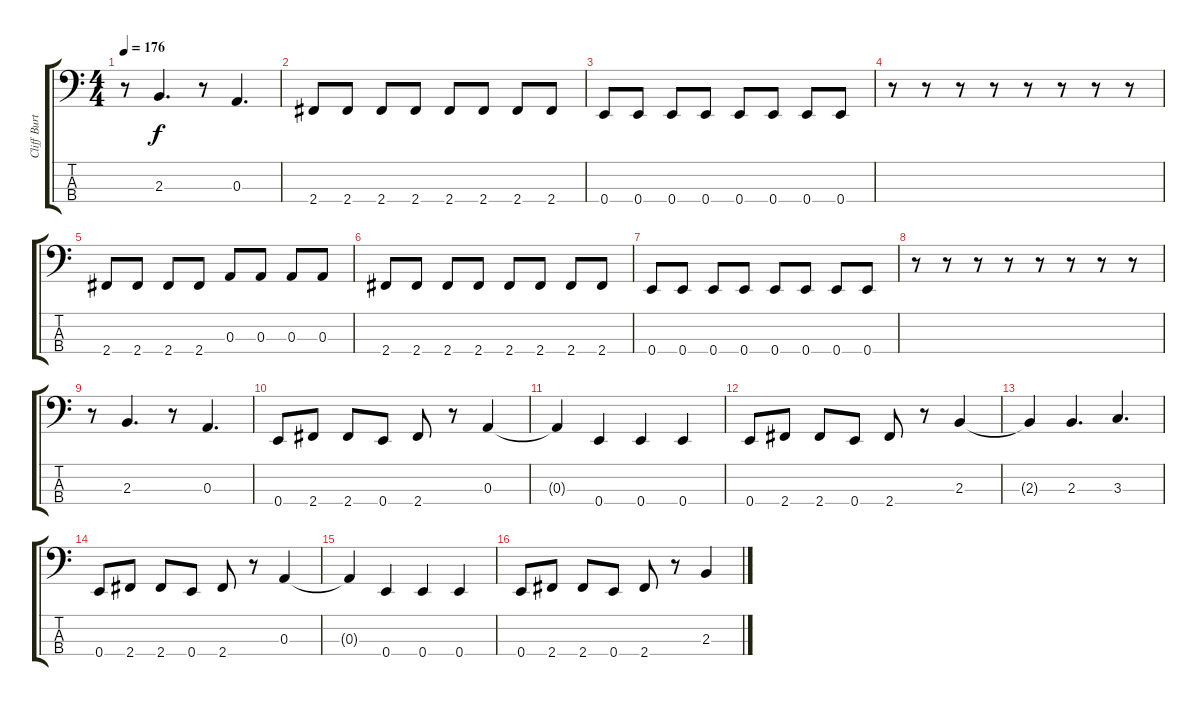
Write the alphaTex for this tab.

\track ("Cliff Burton" "Cliff Burt") {instrument electricbasspick}
\staff {score tabs}
\tuning (G2 D2 A1 E1) {hide}
\ts (4 4)
\tempo 176
\clef f4
\ks c
r.8{dy f} 2.3.4{d} r.8 0.3.4{d} |
2.4.8 2.4.8 2.4.8 2.4.8 2.4.8 2.4.8 2.4.8 2.4.8 |
0.4.8 0.4.8 0.4.8 0.4.8 0.4.8 0.4.8 0.4.8 0.4.8 |
r.8 r.8 r.8 r.8 r.8 r.8 r.8 r.8 |
2.4.8 2.4.8 2.4.8 2.4.8 0.3.8 0.3.8 0.3.8 0.3.8 |
2.4.8 2.4.8 2.4.8 2.4.8 2.4.8 2.4.8 2.4.8 2.4.8 |
0.4.8 0.4.8 0.4.8 0.4.8 0.4.8 0.4.8 0.4.8 0.4.8 |
r.8 r.8 r.8 r.8 r.8 r.8 r.8 r.8 |
r.8 2.3.4{d} r.8 0.3.4{d} |
0.4.8 2.4.8 2.4.8 0.4.8 2.4.8 r.8 0.3.4 |
0.3{t}.4 0.4.4 0.4.4 0.4.4 |
0.4.8 2.4.8 2.4.8 0.4.8 2.4.8 r.8 2.3.4 |
2.3{t}.4 2.3.4{d} 3.3.4{d} |
0.4.8 2.4.8 2.4.8 0.4.8 2.4.8 r.8 0.3.4 |
0.3{t}.4 0.4.4 0.4.4 0.4.4 |
0.4.8 2.4.8 2.4.8 0.4.8 2.4.8 r.8 2.3.4
